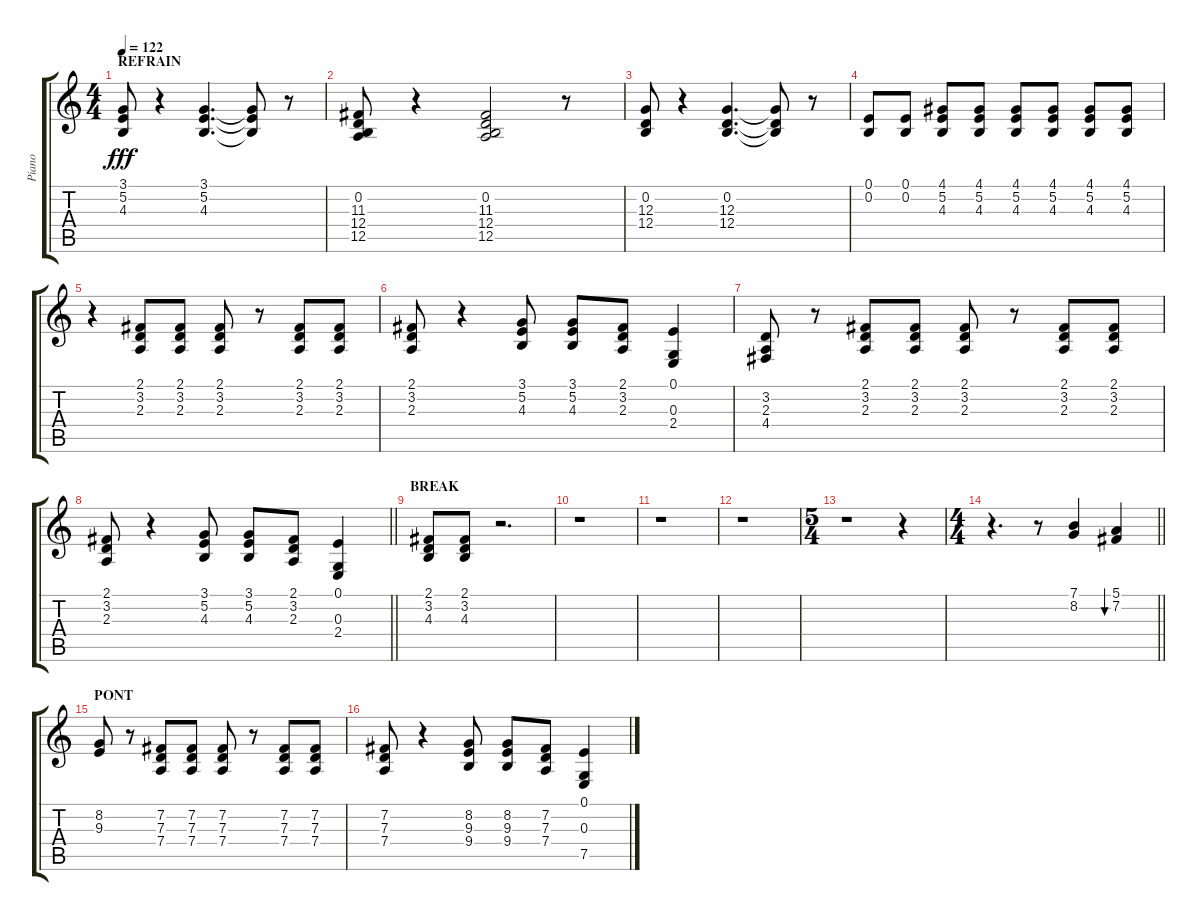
\track ("Piano" "Piano") {instrument electricgrandpiano}
\staff {score tabs}
\tuning (E4 B3 G3 D3 A2 E2) {hide}
\ts (4 4)
\section ("" "REFRAIN")
\tempo 122
\clef g2
\ks c
(3.1 5.2 4.3).8{dy fff} r.4 (3.1 5.2 4.3).4{d} (3.1{t} 5.2{t} 4.3{t}).8 r.8 |
(0.2 11.3 12.4 12.5).8 r.4 (0.2 11.3 12.4 12.5).2 r.8 |
(0.2 12.3 12.4).8 r.4 (0.2 12.3 12.4).4{d} (0.2{t} 12.3{t} 12.4{t}).8 r.8 |
(0.1 0.2).8 (0.1 0.2).8 (4.1 5.2 4.3).8 (4.1 5.2 4.3).8 (4.1 5.2 4.3).8 (4.1 5.2 4.3).8 (4.1 5.2 4.3).8 (4.1 5.2 4.3).8 |
r.4 (2.1 3.2 2.3).8 (2.1 3.2 2.3).8 (2.1 3.2 2.3).8 r.8 (2.1 3.2 2.3).8 (2.1 3.2 2.3).8 |
(2.1 3.2 2.3).8 r.4 (3.1 5.2 4.3).8 (3.1 5.2 4.3).8 (2.1 3.2 2.3).8 (0.1 0.3 2.4).4 |
(3.2 2.3 4.4).8 r.8 (2.1 3.2 2.3).8 (2.1 3.2 2.3).8 (2.1 3.2 2.3).8 r.8 (2.1 3.2 2.3).8 (2.1 3.2 2.3).8 |
\barLineRight lightlight
(2.1 3.2 2.3).8 r.4 (3.1 5.2 4.3).8 (3.1 5.2 4.3).8 (2.1 3.2 2.3).8 (0.1 0.3 2.4).4 |
\section ("" "BREAK")
(2.1 3.2 4.3).8 (2.1 3.2 4.3).8 r.2{d} |
r.1 |
r.1 |
r.1 |
\ts (5 4)
r.1 r.4 |
\ts (4 4)
\barLineRight lightlight
r.4{d} r.8 (7.1 8.2).4 (5.1 7.2).4{bu 60} |
\section ("" "PONT")
(8.2 9.3).8 r.8 (7.2 7.3 7.4).8 (7.2 7.3 7.4).8 (7.2 7.3 7.4).8 r.8 (7.2 7.3 7.4).8 (7.2 7.3 7.4).8 |
(7.2 7.3 7.4).8 r.4 (8.2 9.3 9.4).8 (8.2 9.3 9.4).8 (7.2 7.3 7.4).8 (0.1 0.3 7.5).4
